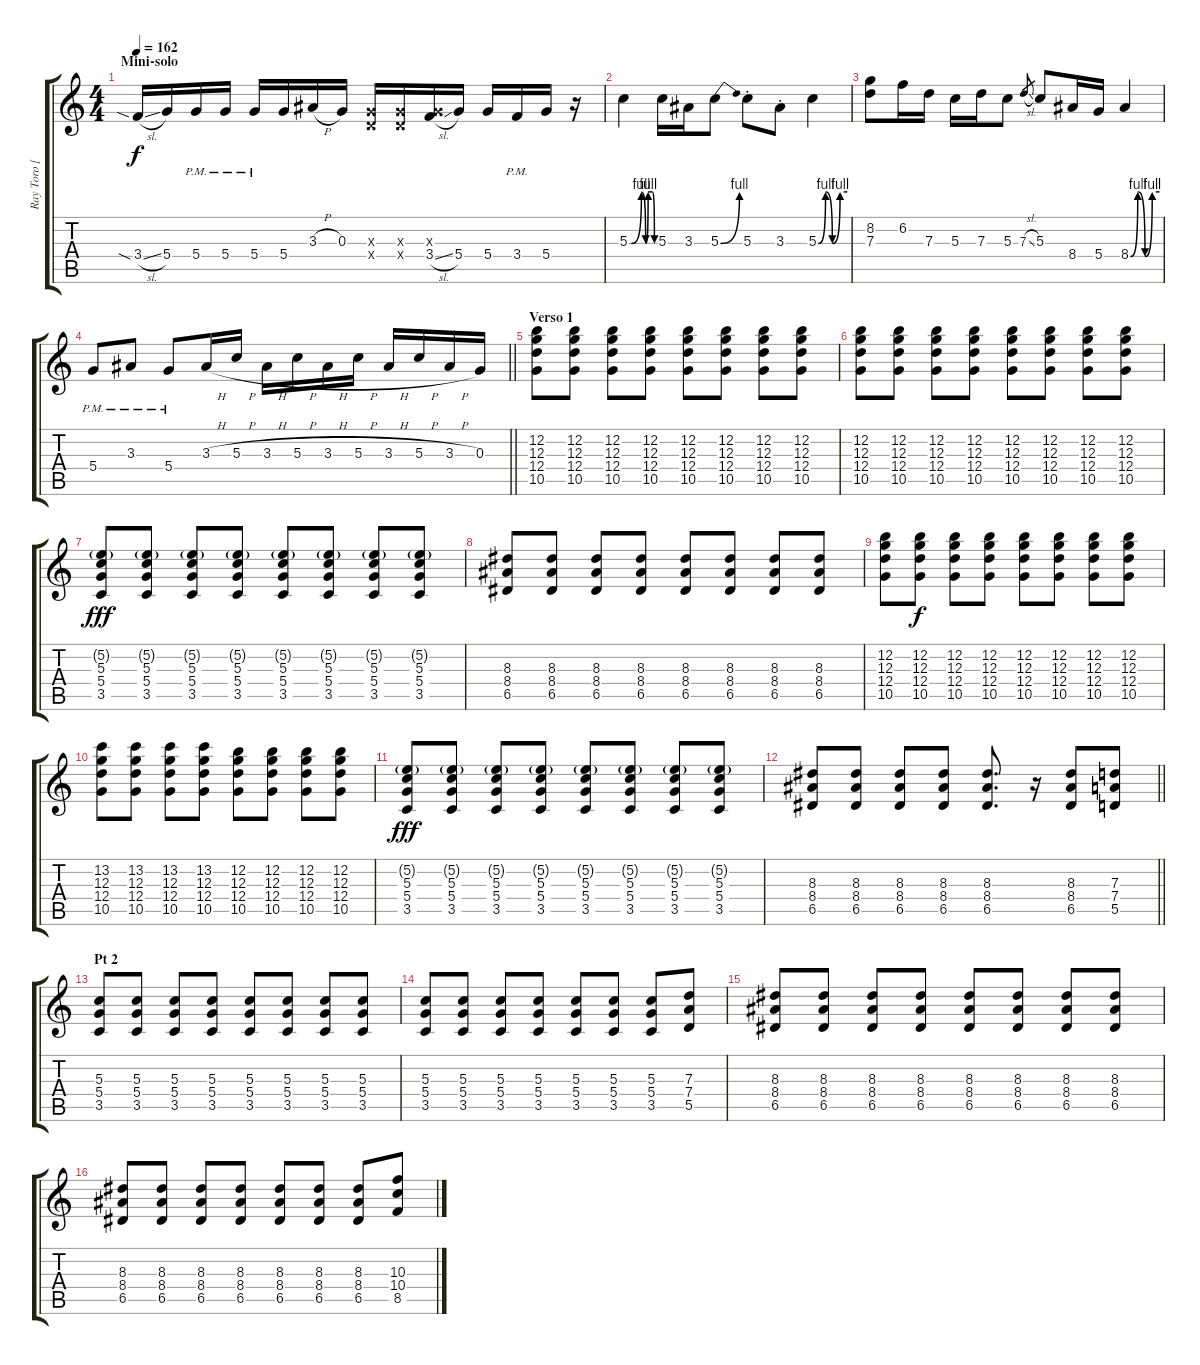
\track ("Ray Toro [Guitar]" "Ray Toro [") {instrument overdrivenguitar}
\staff {score tabs}
\tuning (E4 B3 G3 D3 A2 E2) {hide}
\ts (4 4)
\section ("" "Mini-solo")
\tempo 162
\clef g2
\ks c
3.4{sia sl}.16{dy f instrument distortionguitar} 5.4.16 5.4{pm}.16 5.4{pm}.16 5.4{pm}.16 5.4.16 3.3{h}.16 0.3.16 (0.3{x} 0.4{x}).16 (0.3{x} 0.4{x}).16 (0.3{x} 3.4{sl}).16 5.4.16 5.4.16 3.4{pm}.16 5.4.16 r.16 |
5.3{be (custom 0 0 5 0 29 4 39 0 45 4 55 4 60 0)}.4 5.3.16 3.3.16 5.3{be (bend 0 0 60 4)}.8 5.3{st}.8 3.3{st}.8 5.3{be (custom 0 0 15 4 29 0 45 4 60 4)}.4 |
(8.2 7.3).8 6.2.16 7.3.16 5.3.16 7.3.16 5.3.8 7.3{sl}.8{gr} 5.3.8 8.4.16 5.4.16 8.4{be (custom 0 0 15 4 30 0 45 4 60 4)}.4 |
\barLineRight lightlight
5.4{pm}.8 3.3{pm}.8 5.4{pm}.8 3.3{h}.16 5.3{h}.16 3.3{h}.16 5.3{h}.16 3.3{h}.16 5.3{h}.16 3.3{h}.16 5.3{h}.16 3.3{h}.16 0.3.16 |
\section ("" "Verso 1")
(12.2 12.3 12.4 10.5).8{volume 11 instrument distortionguitar} (12.2 12.3 12.4 10.5).8 (12.2 12.3 12.4 10.5).8 (12.2 12.3 12.4 10.5).8 (12.2 12.3 12.4 10.5).8 (12.2 12.3 12.4 10.5).8 (12.2 12.3 12.4 10.5).8 (12.2 12.3 12.4 10.5).8 |
(12.2 12.3 12.4 10.5).8 (12.2 12.3 12.4 10.5).8 (12.2 12.3 12.4 10.5).8 (12.2 12.3 12.4 10.5).8 (12.2 12.3 12.4 10.5).8 (12.2 12.3 12.4 10.5).8 (12.2 12.3 12.4 10.5).8 (12.2 12.3 12.4 10.5).8 |
(5.2{g} 5.3 5.4 3.5).8{dy fff} (5.2{g} 5.3 5.4 3.5).8 (5.2{g} 5.3 5.4 3.5).8 (5.2{g} 5.3 5.4 3.5).8 (5.2{g} 5.3 5.4 3.5).8 (5.2{g} 5.3 5.4 3.5).8 (5.2{g} 5.3 5.4 3.5).8 (5.2{g} 5.3 5.4 3.5).8 |
(8.3 8.4 6.5).8 (8.3 8.4 6.5).8 (8.3 8.4 6.5).8 (8.3 8.4 6.5).8 (8.3 8.4 6.5).8 (8.3 8.4 6.5).8 (8.3 8.4 6.5).8 (8.3 8.4 6.5).8 |
(12.2 12.3 12.4 10.5).8{volume 11 instrument distortionguitar} (12.2 12.3 12.4 10.5).8{dy f} (12.2 12.3 12.4 10.5).8 (12.2 12.3 12.4 10.5).8 (12.2 12.3 12.4 10.5).8 (12.2 12.3 12.4 10.5).8 (12.2 12.3 12.4 10.5).8 (12.2 12.3 12.4 10.5).8 |
(13.2 12.3 12.4 10.5).8 (13.2 12.3 12.4 10.5).8 (13.2 12.3 12.4 10.5).8 (13.2 12.3 12.4 10.5).8 (12.2 12.3 12.4 10.5).8 (12.2 12.3 12.4 10.5).8 (12.2 12.3 12.4 10.5).8 (12.2 12.3 12.4 10.5).8 |
(5.2{g} 5.3 5.4 3.5).8{dy fff} (5.2{g} 5.3 5.4 3.5).8 (5.2{g} 5.3 5.4 3.5).8 (5.2{g} 5.3 5.4 3.5).8 (5.2{g} 5.3 5.4 3.5).8 (5.2{g} 5.3 5.4 3.5).8 (5.2{g} 5.3 5.4 3.5).8 (5.2{g} 5.3 5.4 3.5).8 |
\barLineRight lightlight
(8.3 8.4 6.5).8 (8.3 8.4 6.5).8 (8.3 8.4 6.5).8 (8.3 8.4 6.5).8 (8.3 8.4 6.5).8{d} r.16 (8.3 8.4 6.5).8 (7.3 7.4 5.5).8 |
\section ("" "Pt 2")
(5.3 5.4 3.5).8 (5.3 5.4 3.5).8 (5.3 5.4 3.5).8 (5.3 5.4 3.5).8 (5.3 5.4 3.5).8 (5.3 5.4 3.5).8 (5.3 5.4 3.5).8 (5.3 5.4 3.5).8 |
(5.3 5.4 3.5).8 (5.3 5.4 3.5).8 (5.3 5.4 3.5).8 (5.3 5.4 3.5).8 (5.3 5.4 3.5).8 (5.3 5.4 3.5).8 (5.3 5.4 3.5).8 (7.3 7.4 5.5).8 |
(8.3 8.4 6.5).8 (8.3 8.4 6.5).8 (8.3 8.4 6.5).8 (8.3 8.4 6.5).8 (8.3 8.4 6.5).8 (8.3 8.4 6.5).8 (8.3 8.4 6.5).8 (8.3 8.4 6.5).8 |
(8.3 8.4 6.5).8 (8.3 8.4 6.5).8 (8.3 8.4 6.5).8 (8.3 8.4 6.5).8 (8.3 8.4 6.5).8 (8.3 8.4 6.5).8 (8.3 8.4 6.5).8 (10.3 10.4 8.5).8
